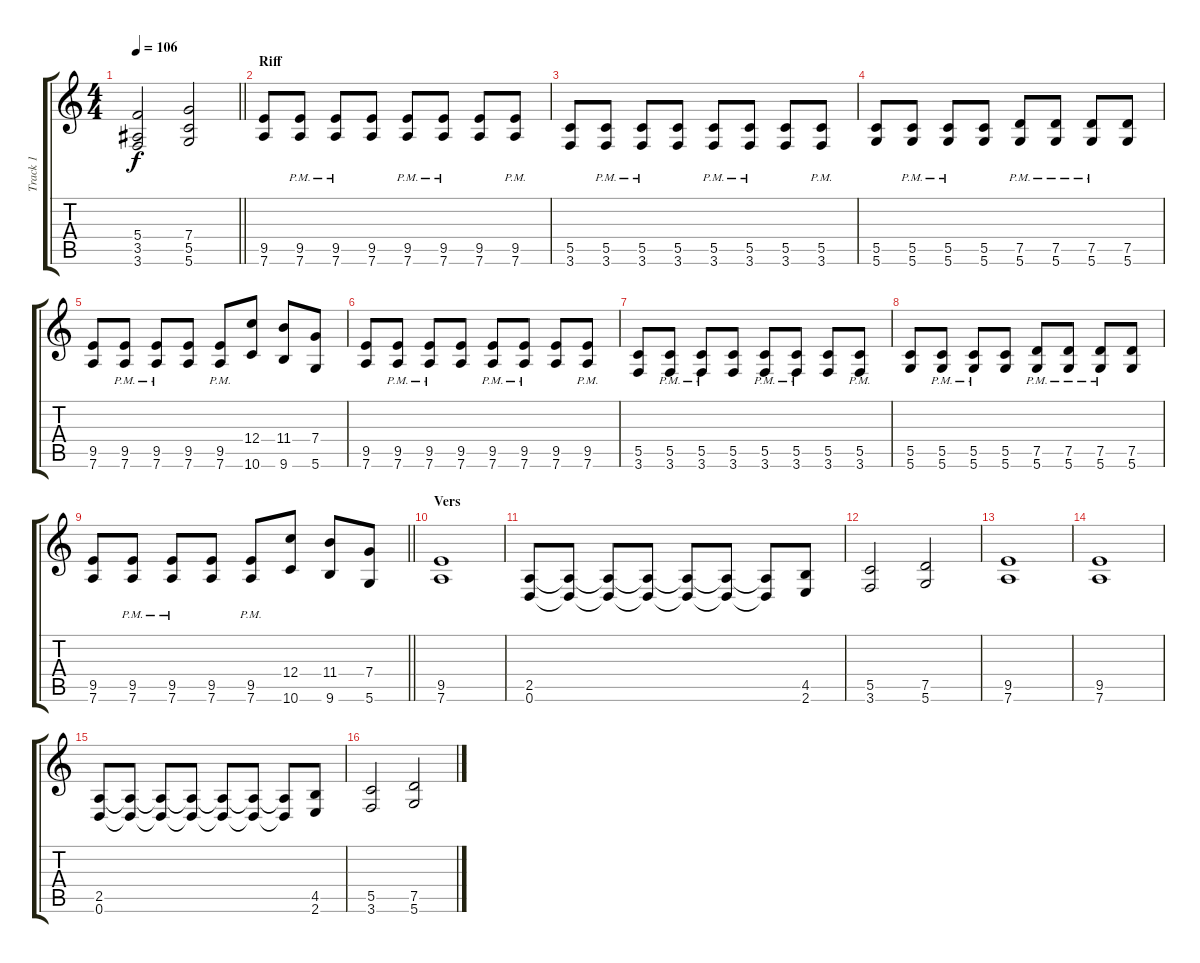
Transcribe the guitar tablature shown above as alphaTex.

\track ("Track 1" "Track 1") {instrument distortionguitar}
\staff {score tabs}
\tuning (D4 A3 F3 C3 G2 D2) {hide}
\ts (4 4)
\tempo 106
\clef g2
\barLineRight lightlight
\ks c
(5.4 3.5 3.6).2{dy f} (7.4 5.5 5.6).2 |
\section ("" "Riff")
(9.5 7.6).8 (9.5{pm} 7.6{pm}).8 (9.5{pm} 7.6{pm}).8 (9.5 7.6).8 (9.5{pm} 7.6{pm}).8 (9.5{pm} 7.6{pm}).8 (9.5 7.6).8 (9.5{pm} 7.6{pm}).8 |
(5.5 3.6).8 (5.5{pm} 3.6{pm}).8 (5.5{pm} 3.6{pm}).8 (5.5 3.6).8 (5.5{pm} 3.6{pm}).8 (5.5{pm} 3.6{pm}).8 (5.5 3.6).8 (5.5{pm} 3.6{pm}).8 |
(5.5 5.6).8 (5.5{pm} 5.6{pm}).8 (5.5{pm} 5.6{pm}).8 (5.5 5.6).8 (7.5{pm} 5.6{pm}).8 (7.5{pm} 5.6{pm}).8 (7.5{pm} 5.6{pm}).8 (7.5 5.6).8 |
(9.5 7.6).8 (9.5{pm} 7.6{pm}).8 (9.5{pm} 7.6{pm}).8 (9.5 7.6).8 (9.5{pm} 7.6{pm}).8 (12.4 10.6).8 (11.4 9.6).8 (7.4 5.6).8 |
(9.5 7.6).8 (9.5{pm} 7.6{pm}).8 (9.5{pm} 7.6{pm}).8 (9.5 7.6).8 (9.5{pm} 7.6{pm}).8 (9.5{pm} 7.6{pm}).8 (9.5 7.6).8 (9.5{pm} 7.6{pm}).8 |
(5.5 3.6).8 (5.5{pm} 3.6{pm}).8 (5.5{pm} 3.6{pm}).8 (5.5 3.6).8 (5.5{pm} 3.6{pm}).8 (5.5{pm} 3.6{pm}).8 (5.5 3.6).8 (5.5{pm} 3.6{pm}).8 |
(5.5 5.6).8 (5.5{pm} 5.6{pm}).8 (5.5{pm} 5.6{pm}).8 (5.5 5.6).8 (7.5{pm} 5.6{pm}).8 (7.5{pm} 5.6{pm}).8 (7.5{pm} 5.6{pm}).8 (7.5 5.6).8 |
\barLineRight lightlight
(9.5 7.6).8 (9.5{pm} 7.6{pm}).8 (9.5{pm} 7.6{pm}).8 (9.5 7.6).8 (9.5{pm} 7.6{pm}).8 (12.4 10.6).8 (11.4 9.6).8 (7.4 5.6).8 |
\section ("" "Vers")
(9.5 7.6).1 |
(2.5 0.6).8 (2.5{t} 0.6{t}).8 (2.5{t} 0.6{t}).8 (2.5{t} 0.6{t}).8 (2.5{t} 0.6{t}).8 (2.5{t} 0.6{t}).8 (2.5{t} 0.6{t}).8 (4.5 2.6).8 |
(5.5 3.6).2 (7.5 5.6).2 |
(9.5 7.6).1 |
(9.5 7.6).1 |
(2.5 0.6).8 (2.5{t} 0.6{t}).8 (2.5{t} 0.6{t}).8 (2.5{t} 0.6{t}).8 (2.5{t} 0.6{t}).8 (2.5{t} 0.6{t}).8 (2.5{t} 0.6{t}).8 (4.5 2.6).8 |
(5.5 3.6).2 (7.5 5.6).2
